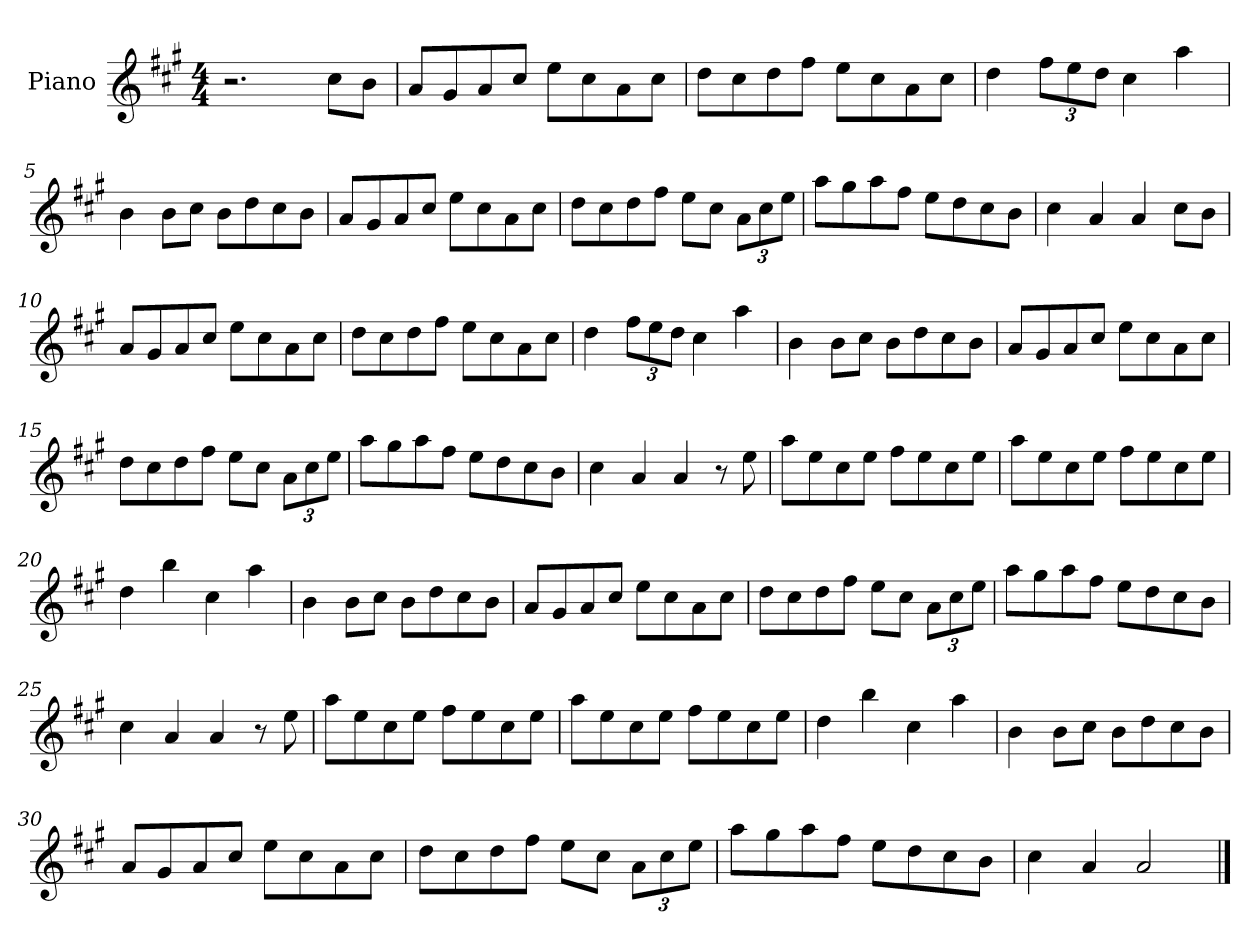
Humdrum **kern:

**kern
*part1
*staff1
*I"Piano
*I'Pno
*clefG2
*k[f#c#g#]
*M4/4
=1
2.r
8cc#\L
8b\J
=2
8a/L
8g#/
8a/
8cc#/J
8ee\L
8cc#\
8a\
8cc#\J
=3
8dd\L
8cc#\
8dd\
8ff#\J
8ee\L
8cc#\
8a\
8cc#\J
=4
4dd\
*Xbrackettup
12ff#\L
12ee\
12dd\J
4cc#\
4aa\
=5
4b\
8b\L
8cc#\J
8b\L
8dd\
8cc#\
8b\J
=6
8a/L
8g#/
8a/
8cc#/J
8ee\L
8cc#\
8a\
8cc#\J
=7
8dd\L
8cc#\
8dd\
8ff#\J
8ee\L
8cc#\J
12a\L
12cc#\
12ee\J
=8
8aa\L
8gg#\
8aa\
8ff#\J
8ee\L
8dd\
8cc#\
8b\J
=9
4cc#\
4a/
4a/
8cc#\L
8b\J
=10
8a/L
8g#/
8a/
8cc#/J
8ee\L
8cc#\
8a\
8cc#\J
=11
8dd\L
8cc#\
8dd\
8ff#\J
8ee\L
8cc#\
8a\
8cc#\J
=12
4dd\
12ff#\L
12ee\
12dd\J
4cc#\
4aa\
=13
4b\
8b\L
8cc#\J
8b\L
8dd\
8cc#\
8b\J
=14
8a/L
8g#/
8a/
8cc#/J
8ee\L
8cc#\
8a\
8cc#\J
=15
8dd\L
8cc#\
8dd\
8ff#\J
8ee\L
8cc#\J
12a\L
12cc#\
12ee\J
=16
8aa\L
8gg#\
8aa\
8ff#\J
8ee\L
8dd\
8cc#\
8b\J
=17
4cc#\
4a/
4a/
8r
8ee\
=18
8aa\L
8ee\
8cc#\
8ee\J
8ff#\L
8ee\
8cc#\
8ee\J
=19
8aa\L
8ee\
8cc#\
8ee\J
8ff#\L
8ee\
8cc#\
8ee\J
=20
4dd\
4bb\
4cc#\
4aa\
=21
4b\
8b\L
8cc#\J
8b\L
8dd\
8cc#\
8b\J
=22
8a/L
8g#/
8a/
8cc#/J
8ee\L
8cc#\
8a\
8cc#\J
=23
8dd\L
8cc#\
8dd\
8ff#\J
8ee\L
8cc#\J
12a\L
12cc#\
12ee\J
=24
8aa\L
8gg#\
8aa\
8ff#\J
8ee\L
8dd\
8cc#\
8b\J
=25
4cc#\
4a/
4a/
8r
8ee\
=26
8aa\L
8ee\
8cc#\
8ee\J
8ff#\L
8ee\
8cc#\
8ee\J
=27
8aa\L
8ee\
8cc#\
8ee\J
8ff#\L
8ee\
8cc#\
8ee\J
=28
4dd\
4bb\
4cc#\
4aa\
=29
4b\
8b\L
8cc#\J
8b\L
8dd\
8cc#\
8b\J
=30
8a/L
8g#/
8a/
8cc#/J
8ee\L
8cc#\
8a\
8cc#\J
=31
8dd\L
8cc#\
8dd\
8ff#\J
8ee\L
8cc#\J
12a\L
12cc#\
12ee\J
=32
8aa\L
8gg#\
8aa\
8ff#\J
8ee\L
8dd\
8cc#\
8b\J
=33
4cc#\
4a/
2a/
==
*-
